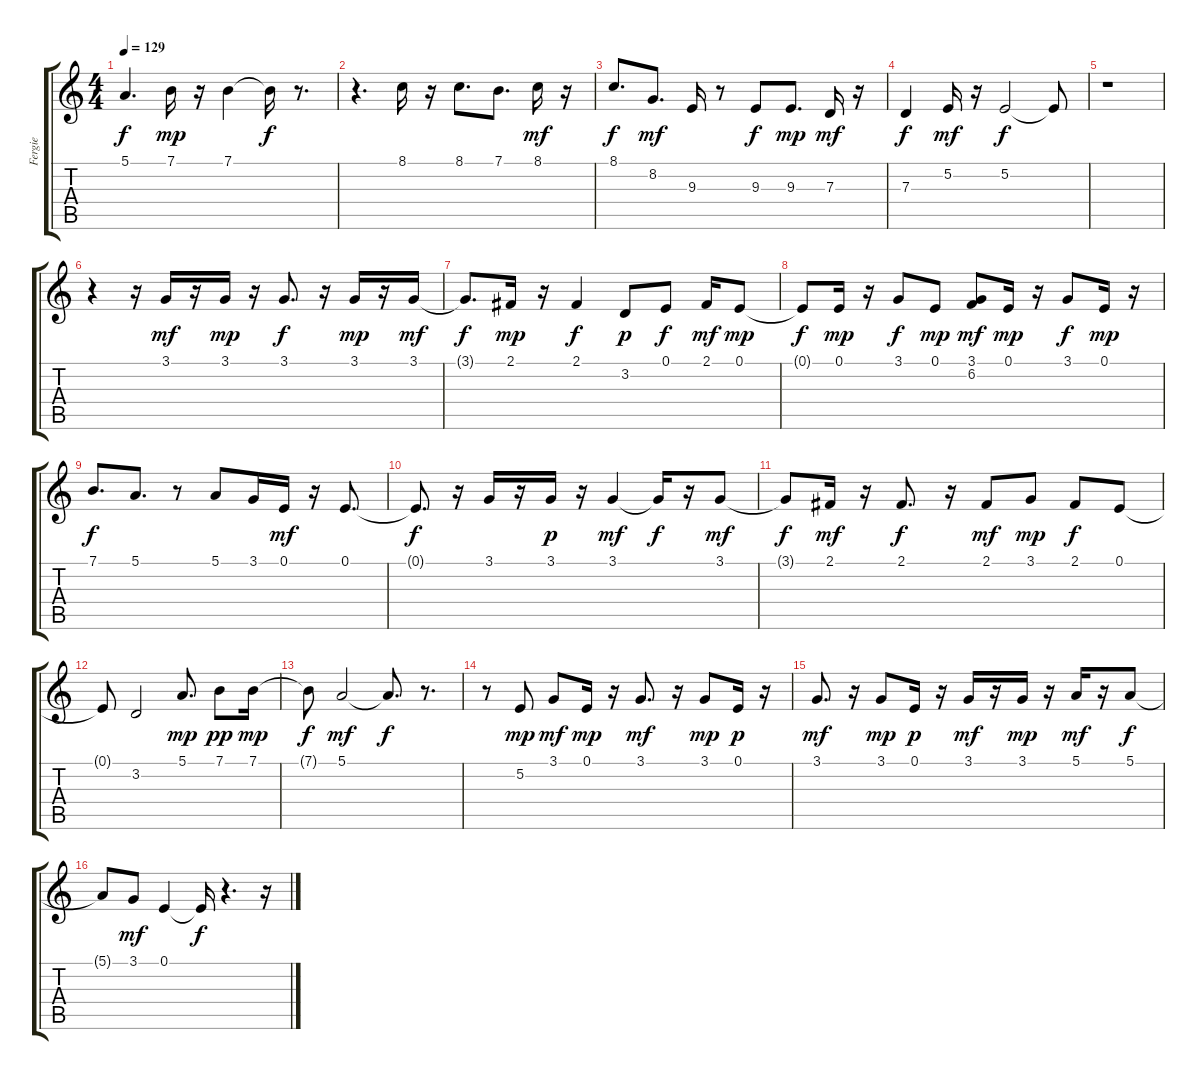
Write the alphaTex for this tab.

\track ("Fergie" "Fergie") {instrument vibraphone}
\staff {score tabs}
\tuning (E4 B3 G3 D3 A2 E2) {hide}
\ts (4 4)
\tempo 129
\clef g2
\ks c
5.1.4{d dy f} 7.1.16{dy mp} r.16 7.1.4 7.1{t}.16{dy f} r.8{d} |
r.4{d} 8.1.16 r.16 8.1.8{d} 7.1.8{d} 8.1.16{dy mf} r.16 |
8.1.8{d dy f} 8.2.8{d dy mf} 9.3.16 r.8 9.3.8{dy f} 9.3.8{d dy mp} 7.3.16{dy mf} r.16 |
7.3.4{dy f} 5.2.16{dy mf} r.16 5.2.2{dy f} 5.2{t}.8 |
r.1 |
r.4 r.16 3.1.16{dy mf} r.16 3.1.16{dy mp} r.16 3.1.8{d dy f} r.16 3.1.16{dy mp} r.16 3.1.16{dy mf} |
3.1{t}.8{d dy f} 2.1.16{dy mp} r.16 2.1.4{dy f} 3.2.8{dy p} 0.1.8{dy f} 2.1.16{dy mf} 0.1.8{dy mp} |
0.1{t}.8{dy f} 0.1.16{dy mp} r.16 3.1.8{dy f} 0.1.8{dy mp} (3.1 6.2).8{dy mf} 0.1.16{dy mp} r.16 3.1.8{dy f} 0.1.16{dy mp} r.16 |
7.1.8{d dy f} 5.1.8{d} r.8 5.1.8 3.1.16 0.1.16{dy mf} r.16 0.1.8{d} |
0.1{t}.8{d dy f} r.16 3.1.16 r.16 3.1.16{dy p} r.16 3.1.4{dy mf} 3.1{t}.16{dy f} r.16 3.1.8{dy mf} |
3.1{t}.8{dy f} 2.1.16{dy mf} r.16 2.1.8{d dy f} r.16 2.1.8{dy mf} 3.1.8{dy mp} 2.1.8{dy f} 0.1.8 |
0.1{t}.8 3.2.2 5.1.8{d dy mp} 7.1.8{dy pp} 7.1.16{dy mp} |
7.1{t}.8{dy f} 5.1.2{dy mf} 5.1{t}.8{d dy f} r.8{d} |
r.8 5.2.8{dy mp} 3.1.8{dy mf} 0.1.16{dy mp} r.16 3.1.8{d dy mf} r.16 3.1.8{dy mp} 0.1.16{dy p} r.16 |
3.1.8{d dy mf} r.16 3.1.8{dy mp} 0.1.16{dy p} r.16 3.1.16{dy mf} r.16 3.1.16{dy mp} r.16 5.1.16{dy mf} r.16 5.1.8{dy f} |
5.1{t}.8 3.1.8{dy mf} 0.1.4 0.1{t}.16{dy f} r.4{d} r.16
